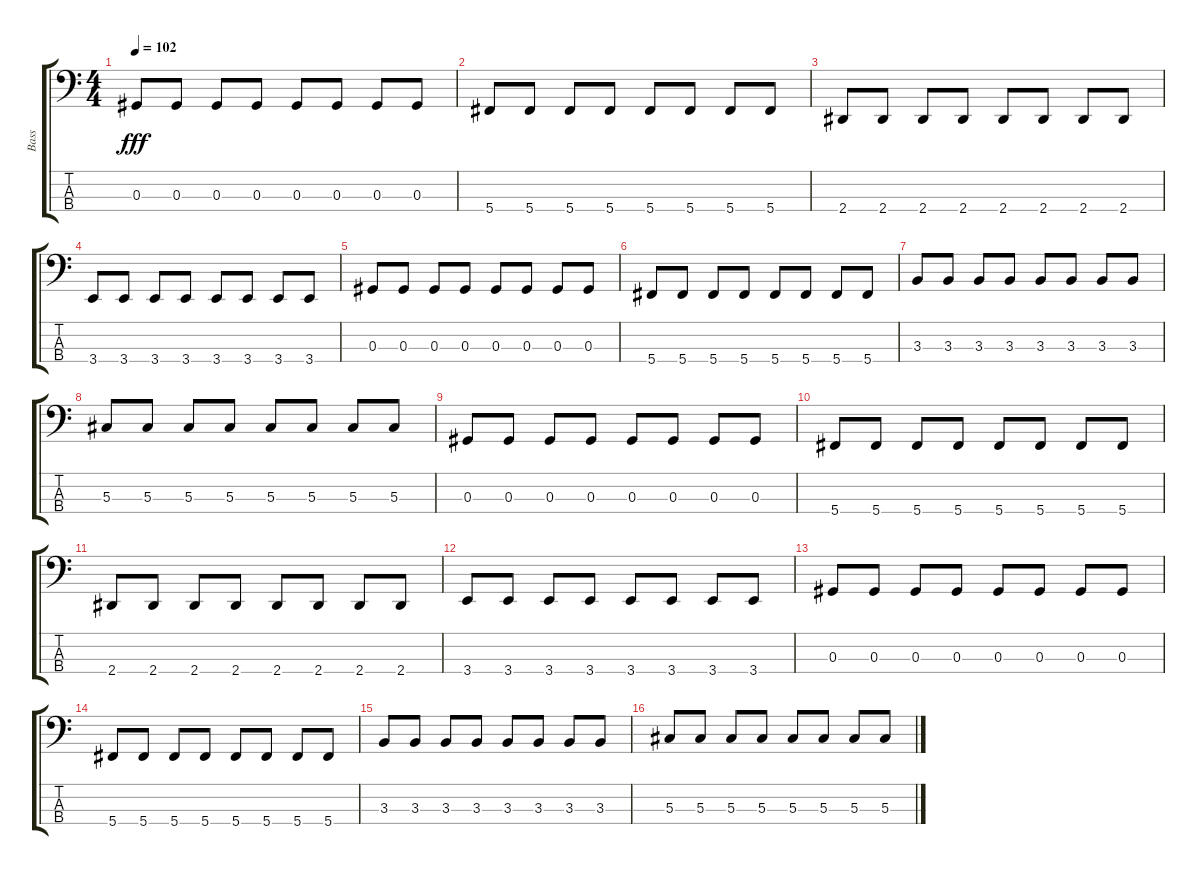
\track ("Bass" "Bass") {instrument electricbassfinger}
\staff {score tabs}
\tuning (Gb2 Db2 Ab1 Db1) {hide}
\ts (4 4)
\tempo 102
\clef f4
\ks aminor
0.3.8{dy fff} 0.3.8 0.3.8 0.3.8 0.3.8 0.3.8 0.3.8 0.3.8 |
5.4.8 5.4.8 5.4.8 5.4.8 5.4.8 5.4.8 5.4.8 5.4.8 |
2.4.8 2.4.8 2.4.8 2.4.8 2.4.8 2.4.8 2.4.8 2.4.8 |
3.4.8 3.4.8 3.4.8 3.4.8 3.4.8 3.4.8 3.4.8 3.4.8 |
0.3.8 0.3.8 0.3.8 0.3.8 0.3.8 0.3.8 0.3.8 0.3.8 |
5.4.8 5.4.8 5.4.8 5.4.8 5.4.8 5.4.8 5.4.8 5.4.8 |
3.3.8 3.3.8 3.3.8 3.3.8 3.3.8 3.3.8 3.3.8 3.3.8 |
5.3.8 5.3.8 5.3.8 5.3.8 5.3.8 5.3.8 5.3.8 5.3.8 |
0.3.8 0.3.8 0.3.8 0.3.8 0.3.8 0.3.8 0.3.8 0.3.8 |
5.4.8 5.4.8 5.4.8 5.4.8 5.4.8 5.4.8 5.4.8 5.4.8 |
2.4.8 2.4.8 2.4.8 2.4.8 2.4.8 2.4.8 2.4.8 2.4.8 |
3.4.8 3.4.8 3.4.8 3.4.8 3.4.8 3.4.8 3.4.8 3.4.8 |
0.3.8 0.3.8 0.3.8 0.3.8 0.3.8 0.3.8 0.3.8 0.3.8 |
5.4.8 5.4.8 5.4.8 5.4.8 5.4.8 5.4.8 5.4.8 5.4.8 |
3.3.8 3.3.8 3.3.8 3.3.8 3.3.8 3.3.8 3.3.8 3.3.8 |
5.3.8 5.3.8 5.3.8 5.3.8 5.3.8 5.3.8 5.3.8 5.3.8
